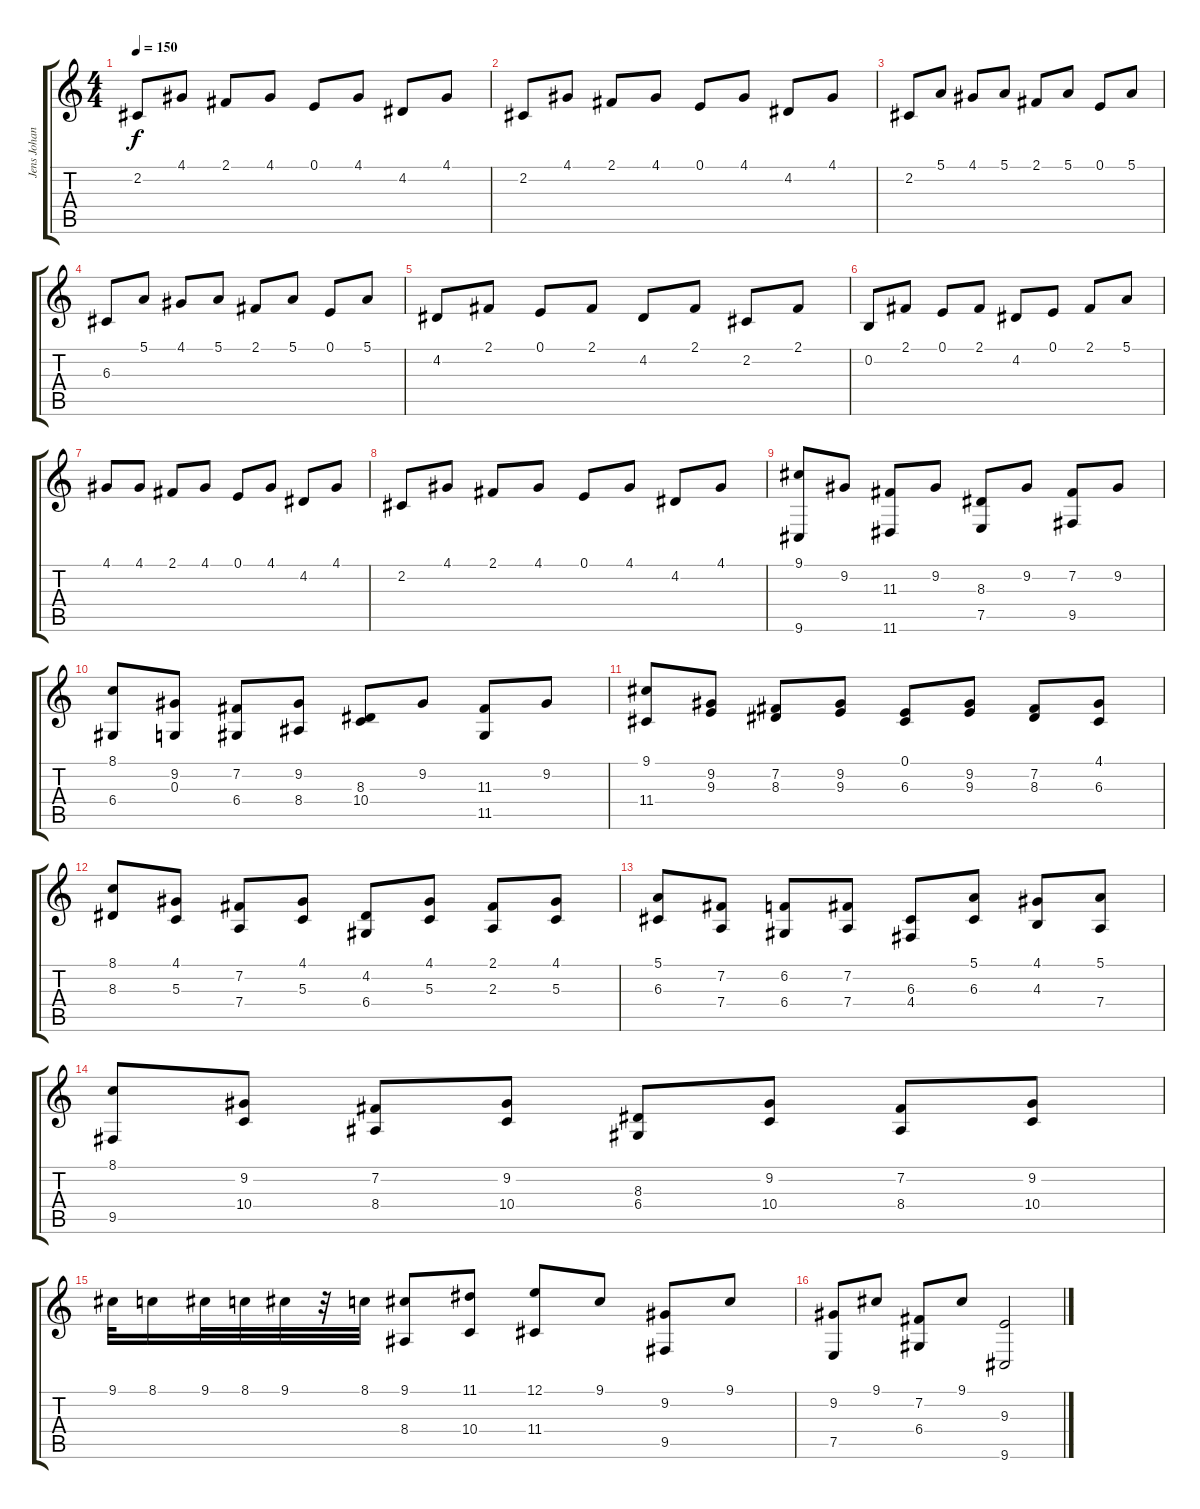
\track ("Jens Johansson" "Jens Johan") {instrument drawbarorgan}
\staff {score tabs}
\tuning (E4 B3 G3 D3 A2 E2) {hide}
\ts (4 4)
\tempo 150
\clef g2
\ks c
2.2.8{dy f} 4.1.8 2.1.8 4.1.8 0.1.8 4.1.8 4.2.8 4.1.8 |
2.2.8 4.1.8 2.1.8 4.1.8 0.1.8 4.1.8 4.2.8 4.1.8 |
2.2.8 5.1.8 4.1.8 5.1.8 2.1.8 5.1.8 0.1.8 5.1.8 |
6.3.8 5.1.8 4.1.8 5.1.8 2.1.8 5.1.8 0.1.8 5.1.8 |
4.2.8 2.1.8 0.1.8 2.1.8 4.2.8 2.1.8 2.2.8 2.1.8 |
0.2.8 2.1.8 0.1.8 2.1.8 4.2.8 0.1.8 2.1.8 5.1.8 |
4.1.8 4.1.8 2.1.8 4.1.8 0.1.8 4.1.8 4.2.8 4.1.8 |
2.2.8 4.1.8 2.1.8 4.1.8 0.1.8 4.1.8 4.2.8 4.1.8 |
(9.1 9.6).8 9.2.8 (11.3 11.6).8 9.2.8 (8.3 7.5).8 9.2.8 (7.2 9.5).8 9.2.8 |
(8.1 6.4).8 (9.2 0.3).8 (7.2 6.4).8 (9.2 8.4).8 (8.3 10.4).8 9.2.8 (11.3 11.5).8 9.2.8 |
(9.1 11.4).8 (9.2 9.3).8 (7.2 8.3).8 (9.2 9.3).8 (0.1 6.3).8 (9.2 9.3).8 (7.2 8.3).8 (4.1 6.3).8 |
(8.1 8.3).8 (4.1 5.3).8 (7.2 7.4).8 (4.1 5.3).8 (4.2 6.4).8 (4.1 5.3).8 (2.1 2.3).8 (4.1 5.3).8 |
(5.1 6.3).8 (7.2 7.4).8 (6.2 6.4).8 (7.2 7.4).8 (6.3 4.4).8 (5.1 6.3).8 (4.1 4.3).8 (5.1 7.4).8 |
(8.1 9.5).8 (9.2 10.4).8 (7.2 8.4).8 (9.2 10.4).8 (8.3 6.4).8 (9.2 10.4).8 (7.2 8.4).8 (9.2 10.4).8 |
9.1.32 8.1.16 9.1.32 8.1.32 9.1.32 r.32 8.1.32 (9.1 8.4).8 (11.1 10.4).8 (12.1 11.4).8 9.1.8 (9.2 9.5).8 9.1.8 |
(9.2 7.5).8 9.1.8 (7.2 6.4).8 9.1.8 (9.3 9.6).2
